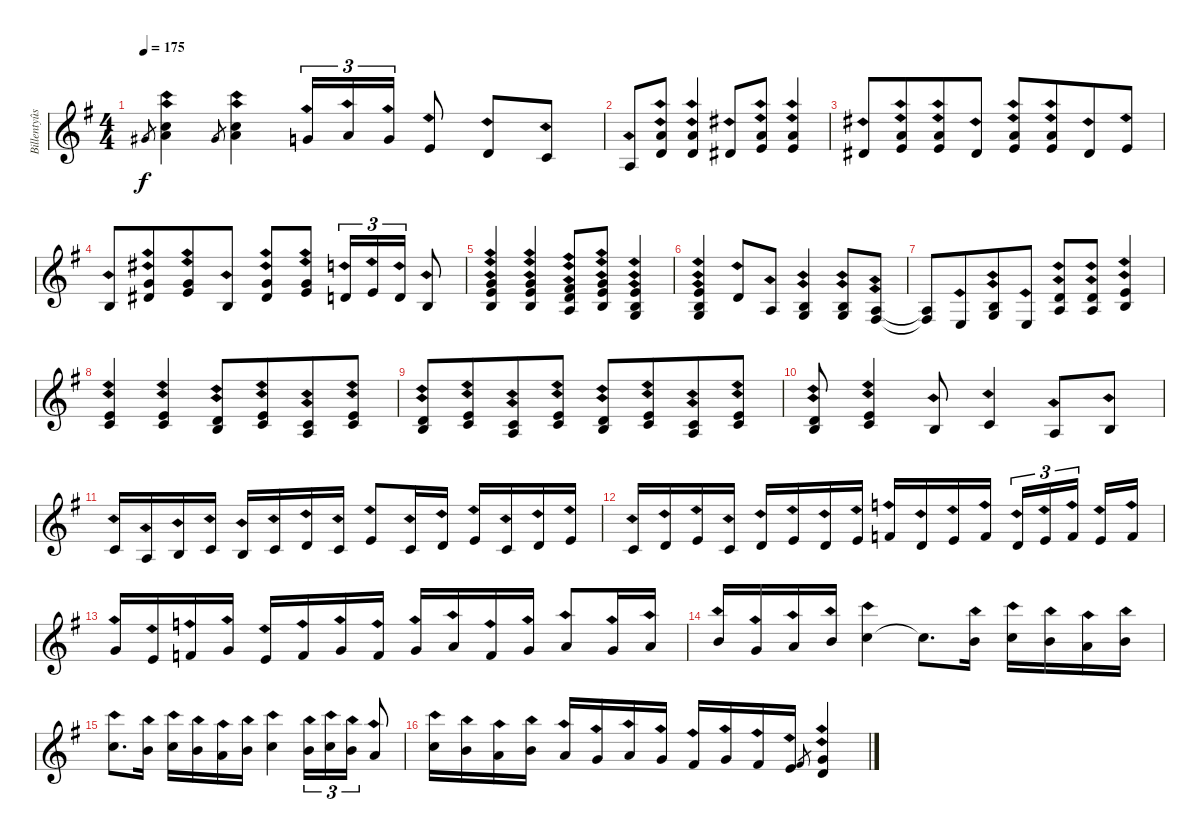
\track ("Billentyûs 1 (Jon Lord)" "Billentyûs") {instrument electricgrandpiano}
\staff {score}
\tuning (E4 B3 G3 D3 A2 E2 B1) {hide}
\ts (4 4)
\tempo 175
\clef g2
\ks g
9.2.8{gr dy f} (8.1{ph 12} 10.2{ph 12}).4 9.2.8{gr} (8.1{ph 12} 10.2{ph 12}).4 3.1{ph 12}.16{tu (3 2)} 5.1{ph 12}.16{tu (3 2)} 3.1{ph 12}.16{tu (3 2)} 0.1{ph 12}.8 3.2{ph 12}.8 1.2{ph 12}.8 |
2.3{ph 12}.8 (5.1{ph 12} 3.2{ph 12}).8 (5.1{ph 12} 3.2{ph 12}).4 4.2{ph 12}.8 (5.1{ph 12} 5.2{ph 12}).8 (5.1{ph 12} 5.2{ph 12}).4 |
4.2{ph 12}.8 (5.1{ph 12} 5.2{ph 12}).8{beam merge} (5.1{ph 12} 5.2{ph 12}).8 4.2{ph 12}.8 (5.1{ph 12} 5.2{ph 12}).8 (5.1{ph 12} 5.2{ph 12}).8{beam merge} 4.2{ph 12}.8 5.2{ph 12}.8 |
0.2{ph 12}.8 (3.1{ph 12} 4.2{ph 12}).8{beam merge} (3.1{ph 12} 5.2{ph 12}).8 0.2{ph 12}.8 (3.1{ph 12} 4.2{ph 12}).8 (3.1{ph 12} 5.2{ph 12}).8 3.2{ph 12}.16{tu (3 2)} 5.2{ph 12}.16{tu (3 2)} 3.2{ph 12}.16{tu (3 2)} 0.2{ph 12}.8 |
(3.1{ph 12} 5.2{ph 12} 4.3{ph 12}).4 (3.1{ph 12} 5.2{ph 12} 4.3{ph 12}).4 (2.1{ph 12} 3.2{ph 12} 2.3{ph 12}).8 (3.1{ph 12} 5.2{ph 12} 4.3{ph 12}).8 (0.1{ph 12} 0.2{ph 12} 0.3{ph 12}).4 |
(0.1{ph 12} 0.2{ph 12} 0.3{ph 12}).4 3.2{ph 12}.8 2.3{ph 12}.8 (0.2{ph 12} 0.3{ph 12}).4 (0.2{ph 12} 0.3{ph 12}).8 (2.3{ph 12} 4.4{ph 12}).8 |
(2.3{t} 4.4{t}).8 2.4{ph 12}.8{beam merge} (0.2{ph 12} 0.3{ph 12}).8 2.4{ph 12}.8 (3.2{ph 12} 2.3{ph 12}).8 (3.2{ph 12} 2.3{ph 12}).8 (0.1{ph 12} 0.2{ph 12}).4 |
(0.1{ph 12} 1.2{ph 12}).4 (0.1{ph 12} 1.2{ph 12}).4 (3.2{ph 12} 4.3{ph 12}).8 (0.1{ph 12} 1.2{ph 12}).8{beam merge} (1.2{ph 12} 2.3{ph 12}).8 (0.1{ph 12} 1.2{ph 12}).8 |
(3.2{ph 12} 4.3{ph 12}).8 (0.1{ph 12} 1.2{ph 12}).8{beam merge} (1.2{ph 12} 2.3{ph 12}).8 (0.1{ph 12} 1.2{ph 12}).8 (3.2{ph 12} 4.3{ph 12}).8 (0.1{ph 12} 1.2{ph 12}).8{beam merge} (1.2{ph 12} 2.3{ph 12}).8 (0.1{ph 12} 1.2{ph 12}).8 |
(3.2{ph 12} 4.3{ph 12}).8 (0.1{ph 12} 1.2{ph 12}).4 0.2{ph 12}.8 1.2{ph 12}.4 2.3{ph 12}.8 0.2{ph 12}.8 |
1.2{ph 12}.16 2.3{ph 12}.16 0.2{ph 12}.16 1.2{ph 12}.16 0.2{ph 12}.16 1.2{ph 12}.16 3.2{ph 12}.16 1.2{ph 12}.16 0.1{ph 12}.8 1.2{ph 12}.16 3.2{ph 12}.16 0.1{ph 12}.16 1.2{ph 12}.16 3.2{ph 12}.16 0.1{ph 12}.16 |
1.2{ph 12}.16 3.2{ph 12}.16 0.1{ph 12}.16 1.2{ph 12}.16 3.2{ph 12}.16 0.1{ph 12}.16 3.2{ph 12}.16 0.1{ph 12}.16 1.1{ph 12}.16 3.2{ph 12}.16 0.1{ph 12}.16 1.1{ph 12}.16 3.2{ph 12}.16{tu (3 2)} 0.1{ph 12}.16{tu (3 2)} 1.1{ph 12}.16{tu (3 2) beam splitsecondary} 0.1{ph 12}.16 1.1{ph 12}.16 |
3.1{ph 12}.16 0.1{ph 12}.16 1.1{ph 12}.16 3.1{ph 12}.16 0.1{ph 12}.16 1.1{ph 12}.16 3.1{ph 12}.16 1.1{ph 12}.16 3.1{ph 12}.16 5.1{ph 12}.16 1.1{ph 12}.16 3.1{ph 12}.16 5.1{ph 12}.8 3.1{ph 12}.16 5.1{ph 12}.16 |
7.1{ph 12}.16 3.1{ph 12}.16 5.1{ph 12}.16 7.1{ph 12}.16 8.1{ph 12}.4 8.1{t}.8{d} 7.1{ph 12}.16 8.1{ph 12}.16 7.1{ph 12}.16 5.1{ph 12}.16 7.1{ph 12}.16 |
8.1{ph 12}.8{d} 7.1{ph 12}.16 8.1{ph 12}.16 7.1{ph 12}.16 5.1{ph 12}.16 7.1{ph 12}.16 8.1{ph 12}.4 7.1{ph 12}.16{tu (3 2)} 8.1{ph 12}.16{tu (3 2)} 7.1{ph 12}.16{tu (3 2)} 5.1{ph 12}.8 |
8.1{ph 12}.16 7.1{ph 12}.16 5.1{ph 12}.16 7.1{ph 12}.16 5.1{ph 12}.16 3.1{ph 12}.16 5.1{ph 12}.16 3.1{ph 12}.16 2.1{ph 12}.16 3.1{ph 12}.16 2.1{ph 12}.16 0.1{ph 12}.16 2.1.8{gr} (3.1{ph 12} 3.2{ph 12}).4
